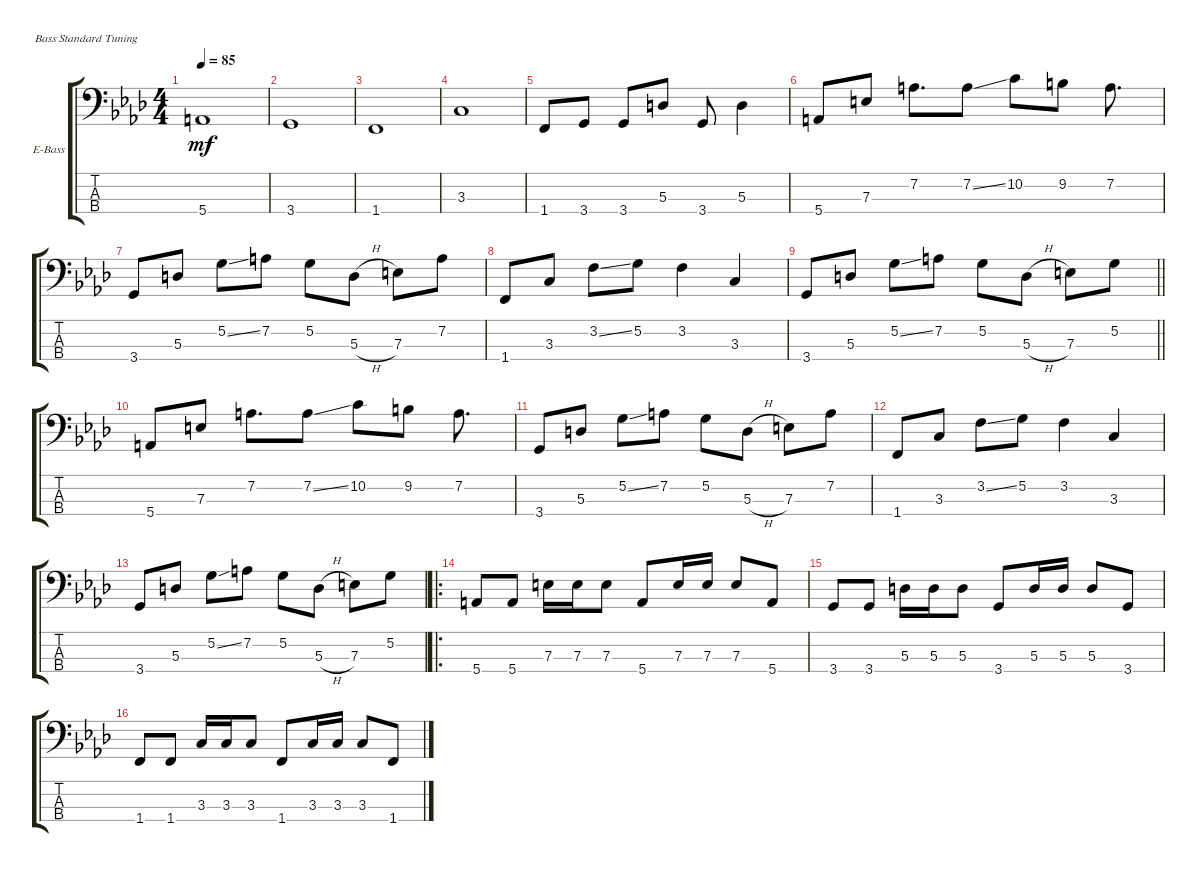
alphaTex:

\bracketExtendMode groupsimilarinstruments
\firstSystemTrackNameOrientation horizontal
\otherSystemsTrackNameOrientation horizontal
\track ("Electric Bass" "E-Bass") {instrument electricbassfinger}
\staff {score tabs}
\tuning (G2 D2 A1 E1)
\ts (4 4)
\tempo 85
\clef f4
\scale
0.333333
\ks ab
5.4.1{dy mf} |
\scale
0.333333 3.4.1 |
\scale
0.333333 1.4.1 |
\scale
0.333333 3.3.1 |
\scale
0.333333 1.4.8 3.4.8 3.4.8 5.3.8 3.4.8 5.3.4 |
\scale
0.333333 5.4.8 7.3.8 7.2.8{d} 7.2{ss}.8 10.2.8 9.2.8 7.2.8{d} |
\scale
0.333333 3.4.8 5.3.8 5.2{ss}.8 7.2.8 5.2.8 5.3{h}.8 7.3.8 7.2.8 |
\scale
0.333333 1.4.8 3.3.8 3.2{ss}.8 5.2.8 3.2.4 3.3.4 |
\scale
0.333333
\barLineRight lightlight
3.4.8 5.3.8 5.2{ss}.8 7.2.8 5.2.8 5.3{h}.8 7.3.8 5.2.8 |
\scale
0.333333 5.4.8 7.3.8 7.2.8{d} 7.2{ss}.8 10.2.8 9.2.8 7.2.8{d} |
\scale
0.333333 3.4.8 5.3.8 5.2{ss}.8 7.2.8 5.2.8 5.3{h}.8 7.3.8 7.2.8 |
\scale
0.333333 1.4.8 3.3.8 3.2{ss}.8 5.2.8 3.2.4 3.3.4 |
\scale
0.333333 3.4.8 5.3.8 5.2{ss}.8 7.2.8 5.2.8 5.3{h}.8 7.3.8 5.2.8 |
\ro
\scale
0.374359 5.4.8 5.4.8 7.3.16 7.3.16 7.3.8 5.4.8 7.3.16 7.3.16 7.3.8 5.4.8 |
\scale
0.312821 3.4.8 3.4.8 5.3.16 5.3.16 5.3.8 3.4.8 5.3.16 5.3.16 5.3.8 3.4.8 |
\scale
0.312821 1.4.8 1.4.8 3.3.16 3.3.16 3.3.8 1.4.8 3.3.16 3.3.16 3.3.8 1.4.8
